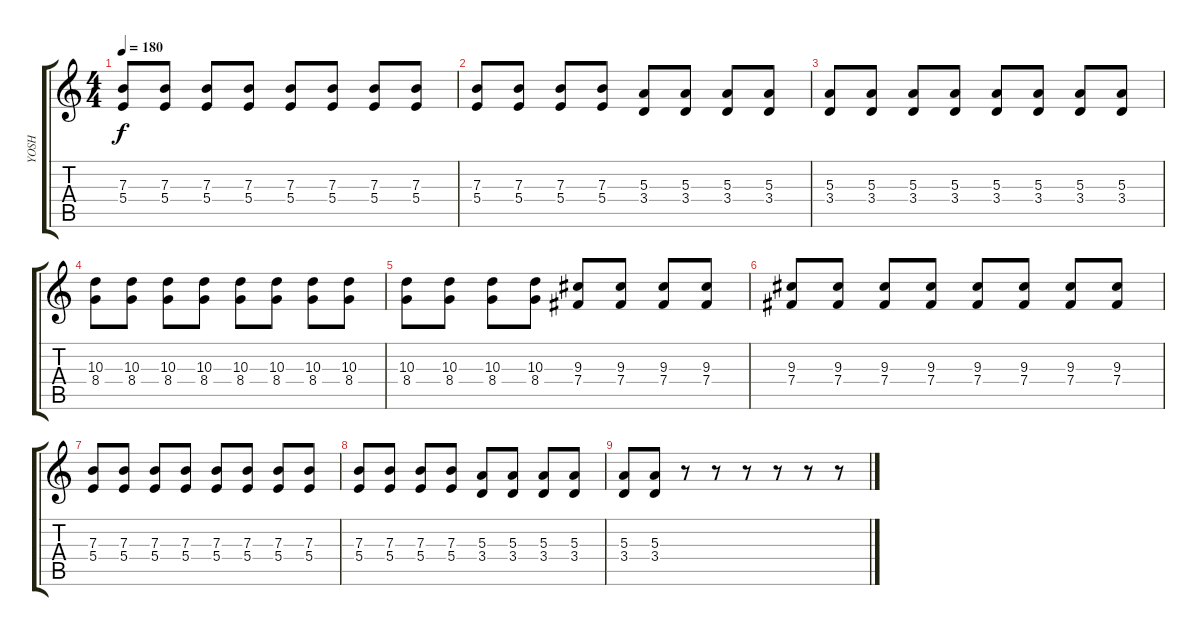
\track ("YOSH" "YOSH") {instrument overdrivenguitar}
\staff {score tabs}
\tuning (Db4 Ab3 E3 B2 Gb2 B1) {hide}
\ts (4 4)
\tempo 180
\clef g2
\ks c
(7.3 5.4).8{dy f} (7.3 5.4).8 (7.3 5.4).8 (7.3 5.4).8 (7.3 5.4).8 (7.3 5.4).8 (7.3 5.4).8 (7.3 5.4).8 |
(7.3 5.4).8 (7.3 5.4).8 (7.3 5.4).8 (7.3 5.4).8 (5.3 3.4).8 (5.3 3.4).8 (5.3 3.4).8 (5.3 3.4).8 |
(5.3 3.4).8 (5.3 3.4).8 (5.3 3.4).8 (5.3 3.4).8 (5.3 3.4).8 (5.3 3.4).8 (5.3 3.4).8 (5.3 3.4).8 |
(10.3 8.4).8 (10.3 8.4).8 (10.3 8.4).8 (10.3 8.4).8 (10.3 8.4).8 (10.3 8.4).8 (10.3 8.4).8 (10.3 8.4).8 |
(10.3 8.4).8 (10.3 8.4).8 (10.3 8.4).8 (10.3 8.4).8 (9.3 7.4).8 (9.3 7.4).8 (9.3 7.4).8 (9.3 7.4).8 |
(9.3 7.4).8 (9.3 7.4).8 (9.3 7.4).8 (9.3 7.4).8 (9.3 7.4).8 (9.3 7.4).8 (9.3 7.4).8 (9.3 7.4).8 |
(7.3 5.4).8 (7.3 5.4).8 (7.3 5.4).8 (7.3 5.4).8 (7.3 5.4).8 (7.3 5.4).8 (7.3 5.4).8 (7.3 5.4).8 |
(7.3 5.4).8 (7.3 5.4).8 (7.3 5.4).8 (7.3 5.4).8 (5.3 3.4).8 (5.3 3.4).8 (5.3 3.4).8 (5.3 3.4).8 |
(5.3 3.4).8 (5.3 3.4).8 r.8 r.8 r.8 r.8 r.8 r.8
